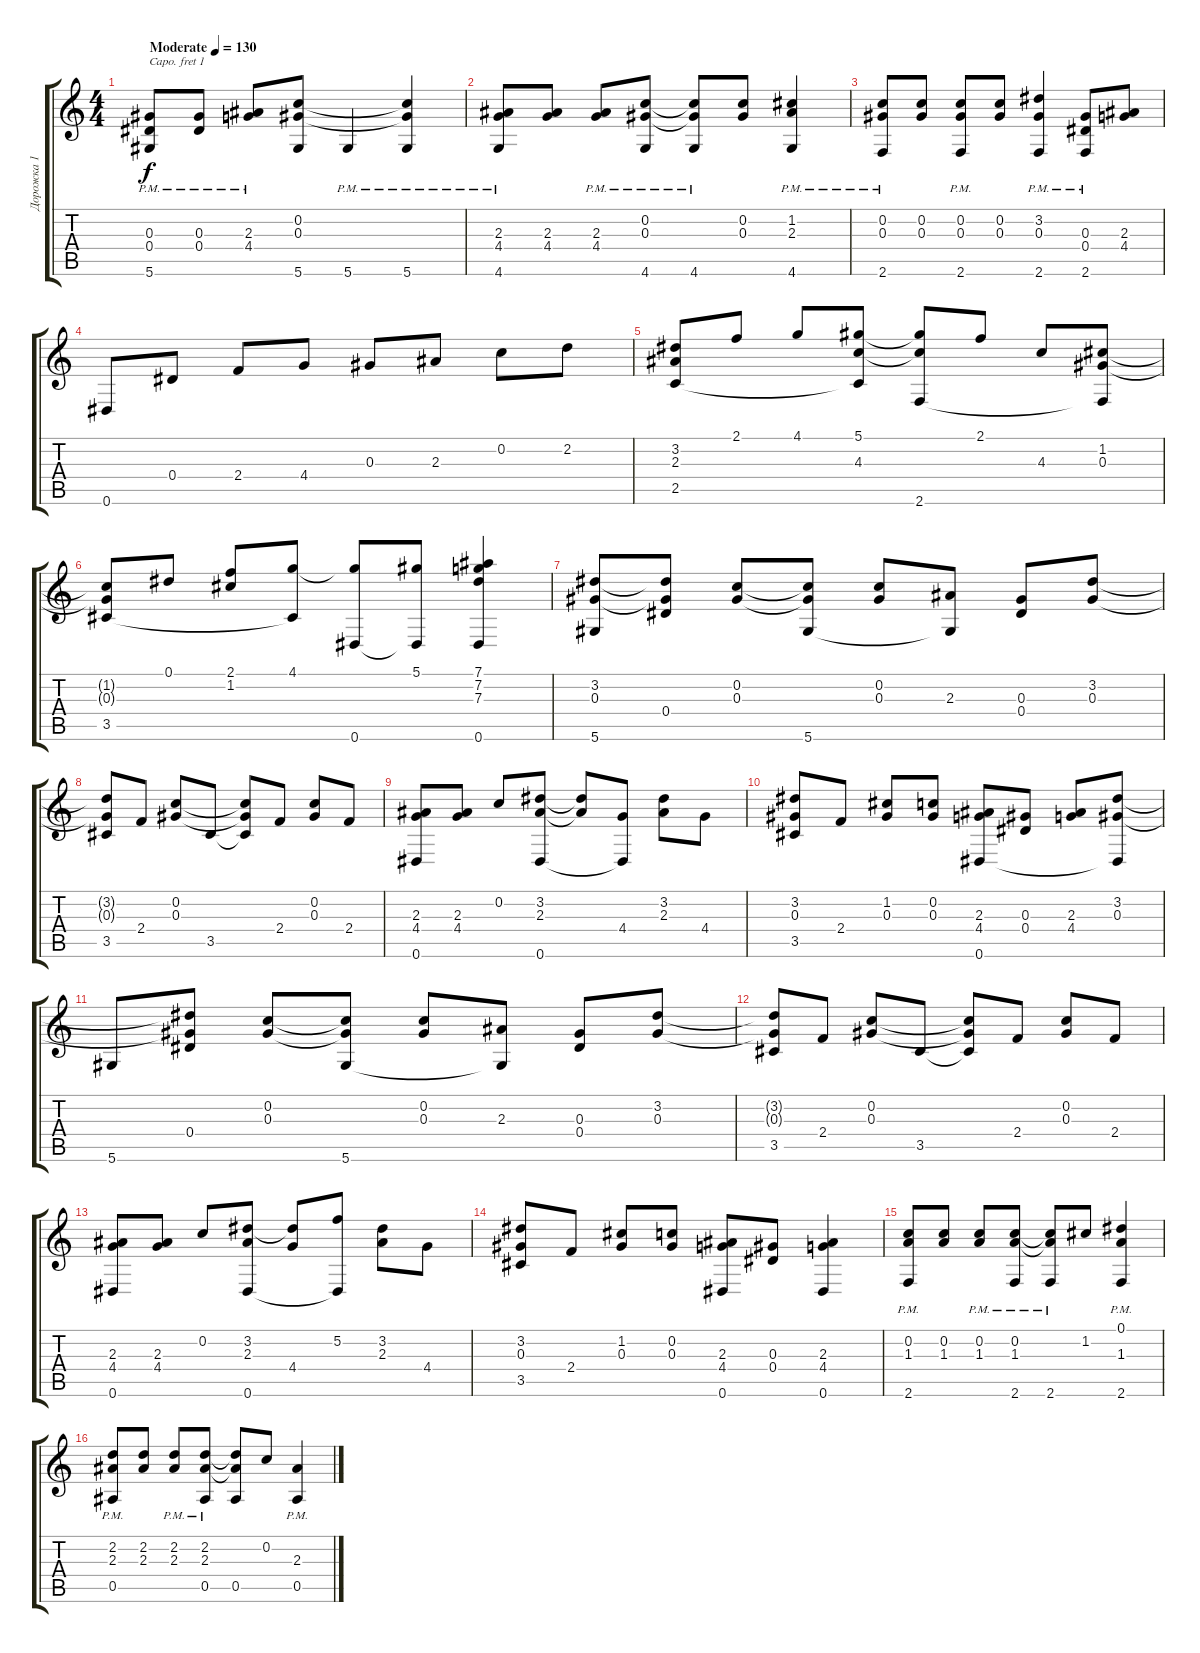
\track ("Дорожка 1" "Дорожка 1") {instrument acousticguitarsteel}
\staff {score tabs}
\capo 1
\tuning (D4 B3 G3 D3 A2 D2) {hide}
\ts (4 4)
\tempo (130 "Moderate")
\clef g2
\ks c
(0.3{pm} 0.4{pm} 5.6{pm}).8{dy f instrument acousticguitarsteel} (0.3{pm} 0.4{pm}).8 (2.3{pm} 4.4{pm}).8 (0.2 0.3 5.6).8 5.6{pm}.4 (0.2{t} 0.3{t} 5.6{pm}).4 |
(2.3 4.4 4.6{pm}).8 (2.3 4.4).8 (2.3{pm} 4.4{pm}).8 (0.2 0.3 4.6{pm}).8 (0.2{t} 0.3{t} 4.6{pm}).8 (0.2 0.3).8 (1.2{pm} 2.3{pm} 4.6{pm}).4 |
(0.2{pm} 0.3{pm} 2.6{pm}).8 (0.2 0.3).8 (0.2{pm} 0.3 2.6{pm}).8 (0.2 0.3).8 (3.2 0.3 2.6{pm}).4 (0.3 0.4 2.6{pm}).8 (2.3 4.4).8 |
0.6.8 0.4.8 2.4.8 4.4.8 0.3.8 2.3.8 0.2.8 2.2.8 |
(3.2 2.3 2.5).8 2.1.8 4.1.8 (5.1 4.3 2.5{t}).8 (5.1{t} 4.3{t} 2.6).8 2.1.8 4.3.8 (1.2 0.3 2.6{t}).8 |
(1.2{t} 0.3{t} 3.5).8 0.1.8 (2.1 1.2).8 (4.1 3.5{t}).8 (4.1{t} 0.6).8 (5.1 0.6{t}).8 (7.1 7.2 7.3 0.6).4 |
(3.2 0.3 5.6).8 (3.2{t} 0.3{t} 0.4).8 (0.2 0.3).8 (0.2{t} 0.3{t} 5.6).8 (0.2 0.3).8 (2.3 5.6{t}).8 (0.3 0.4).8 (3.2 0.3).8 |
(3.2{t} 0.3{t} 3.5).8 2.4.8 (0.2 0.3).8 3.5.8 (0.2{t} 0.3{t} 3.5{t}).8 2.4.8 (0.2 0.3).8 2.4.8 |
(2.3 4.4 0.6).8 (2.3 4.4).8 0.2.8 (3.2 2.3 0.6).8 (3.2{t} 2.3{t}).8 (4.4 0.6{t}).8 (3.2 2.3).8 4.4.8 |
(3.2 0.3 3.5).8 2.4.8 (1.2 0.3).8 (0.2 0.3).8 (2.3 4.4 0.6).8 (0.3 0.4).8 (2.3 4.4).8 (3.2 0.3 0.6{t}).8 |
5.6.8 (3.2{t} 0.3{t} 0.4).8 (0.2 0.3).8 (0.2{t} 0.3{t} 5.6).8 (0.2 0.3).8 (2.3 5.6{t}).8 (0.3 0.4).8 (3.2 0.3).8 |
(3.2{t} 0.3{t} 3.5).8 2.4.8 (0.2 0.3).8 3.5.8 (0.2{t} 0.3{t} 3.5{t}).8 2.4.8 (0.2 0.3).8 2.4.8 |
(2.3 4.4 0.6).8 (2.3 4.4).8 0.2.8 (3.2 2.3 0.6).8 (3.2{t} 4.4).8 (5.2 0.6{t}).8 (3.2 2.3).8 4.4.8 |
(3.2 0.3 3.5).8 2.4.8 (1.2 0.3).8 (0.2 0.3).8 (2.3 4.4 0.6).8 (0.3 0.4).8 (2.3 4.4 0.6).4 |
(0.2{pm} 1.3{pm} 2.6{pm}).8 (0.2 1.3).8 (0.2{pm} 1.3{pm}).8 (0.2{pm} 1.3 2.6{pm}).8 (0.2{t} 1.3{t} 2.6{pm}).8 1.2.8 (0.1{pm} 1.3{pm} 2.6{pm}).4 |
(2.2{pm} 2.3{pm} 0.5{pm}).8 (2.2 2.3).8 (2.2{pm} 2.3).8 (2.2{pm} 2.3{pm} 0.5).8 (2.2{t} 2.3{t} 0.5).8 0.2.8 (2.3{pm} 0.5).4
